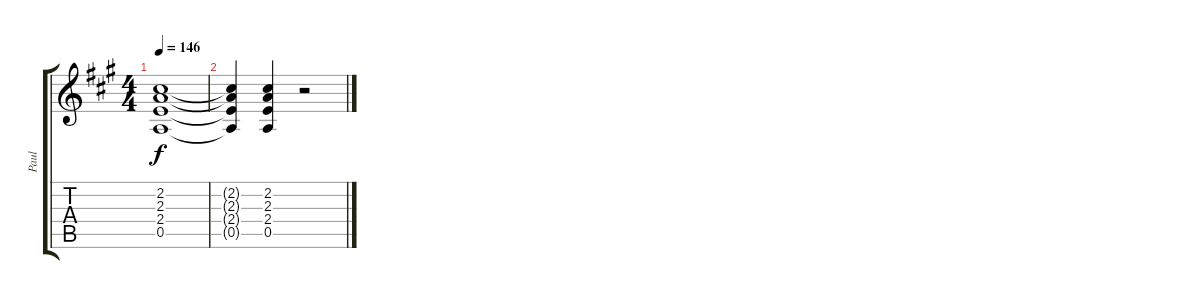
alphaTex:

\track ("Paul" "Paul") {instrument overdrivenguitar}
\staff {score tabs}
\tuning (E4 B3 G3 D3 A2 E2) {hide}
\ts (4 4)
\tempo 146
\clef g2
\ks a
(2.2{t} 2.3{t} 2.4{t} 0.5{t}).1{dy f} |
(2.2{t} 2.3{t} 2.4{t} 0.5{t}).4 (2.2 2.3 2.4 0.5).4 r.2
